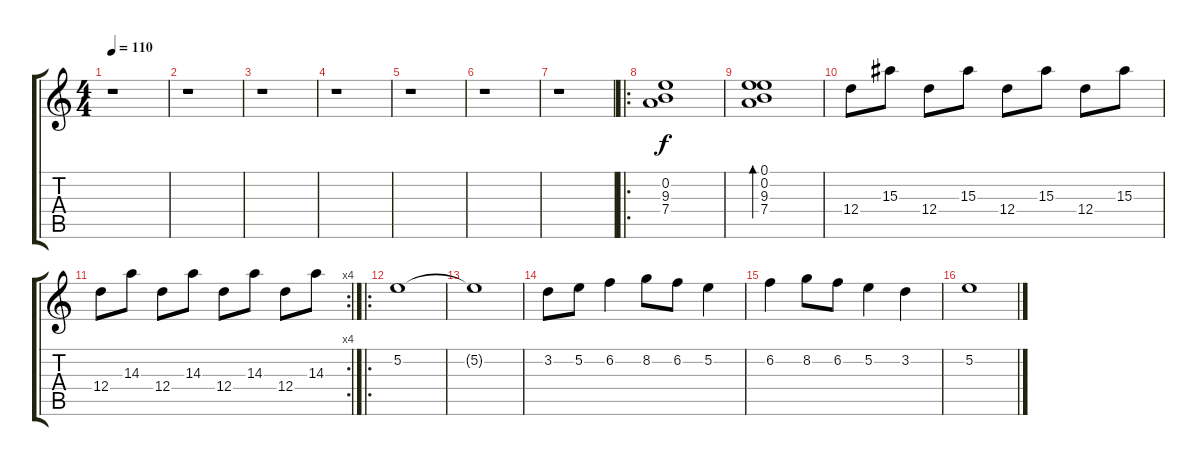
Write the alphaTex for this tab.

\track "" {instrument acousticguitarsteel}
\staff {score tabs}
\tuning (E4 B3 G3 D3 A2 E2) {hide}
\ts (4 4)
\tempo 110
\clef g2
\ks c
r.1{dy f} |
r.1 |
r.1 |
r.1 |
r.1 |
r.1 |
r.1 |
\ro
(0.2 9.3 7.4).1 |
(0.1 0.2 9.3 7.4).1{bd 120} |
12.4.8 15.3.8 12.4.8 15.3.8 12.4.8 15.3.8 12.4.8 15.3.8 |
\rc 4
12.4.8 14.3.8 12.4.8 14.3.8 12.4.8 14.3.8 12.4.8 14.3.8 |
\ro
5.2.1 |
5.2{t}.1 |
3.2.8 5.2.8 6.2.4 8.2.8 6.2.8 5.2.4 |
6.2.4 8.2.8 6.2.8 5.2.4 3.2.4 |
5.2.1
